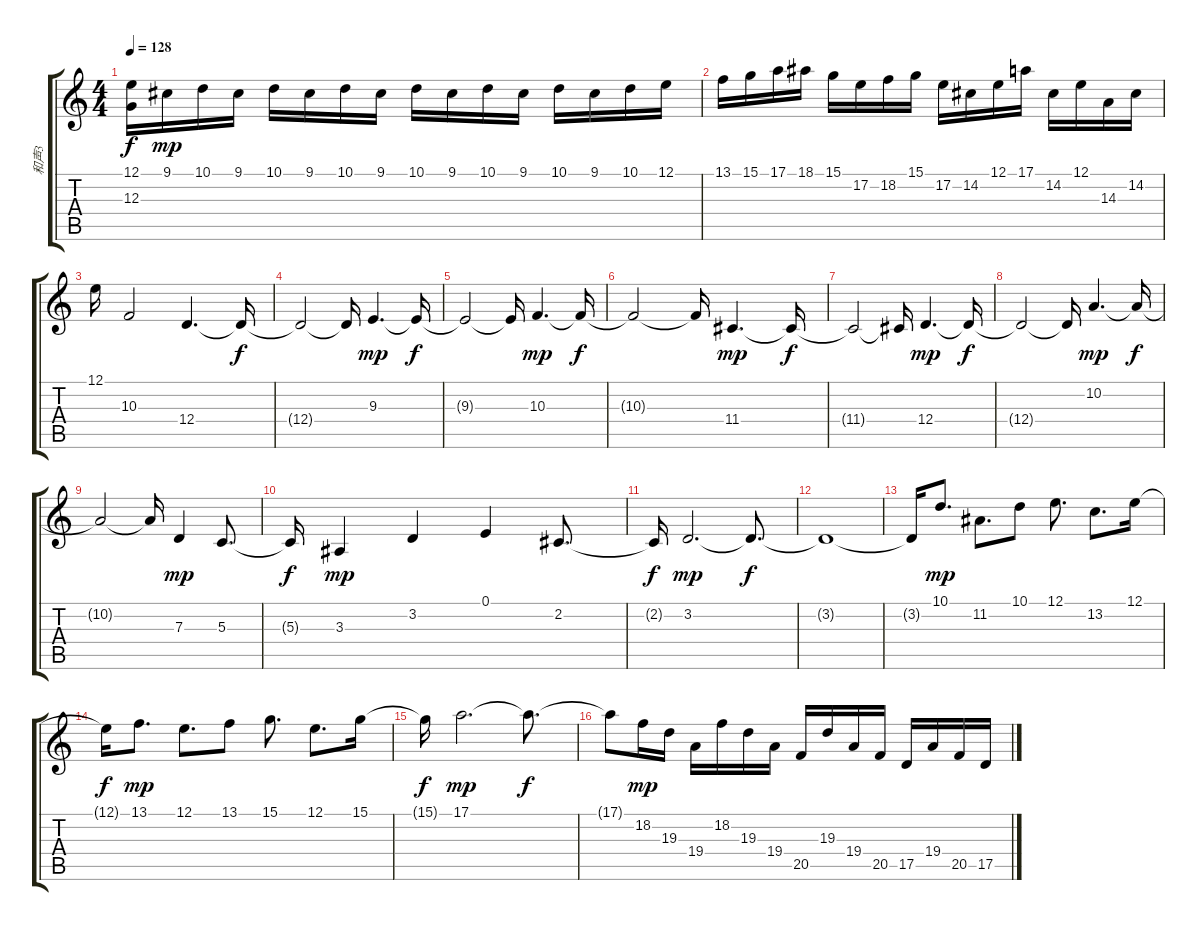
\track ("和声3" "和声3") {instrument brasssection}
\staff {score tabs}
\tuning (E4 B3 G3 D3 A2 E2) {hide}
\ts (4 4)
\tempo 128
\clef g2
\ks c
(12.1{t} 12.3{t}).16{dy f} 9.1.16{dy mp instrument stringensemble1} 10.1.16 9.1.16 10.1.16 9.1.16 10.1.16 9.1.16 10.1.16 9.1.16 10.1.16 9.1.16 10.1.16 9.1.16 10.1.16 12.1.16 |
13.1.16 15.1.16 17.1.16 18.1.16 15.1.16 17.2.16 18.2.16 15.1.16 17.2.16 14.2.16 12.1.16 17.1.16 14.2.16 12.1.16 14.3.16 14.2.16 |
12.1.16 10.3.2 12.4.4{d} 12.4{t}.16{dy f} |
12.4{t}.2 12.4{t}.16 9.3.4{d dy mp} 9.3{t}.16{dy f} |
9.3{t}.2 9.3{t}.16 10.3.4{d dy mp} 10.3{t}.16{dy f} |
10.3{t}.2 10.3{t}.16 11.4.4{d dy mp} 11.4{t}.16{dy f} |
11.4{t}.2 11.4{t}.16 12.4.4{d dy mp} 12.4{t}.16{dy f} |
12.4{t}.2 12.4{t}.16 10.2.4{d dy mp} 10.2{t}.16{dy f} |
10.2{t}.2 10.2{t}.16 7.3.4{dy mp} 5.3.8{d} |
5.3{t}.16{dy f} 3.3.4{dy mp} 3.2.4 0.1.4 2.2.8{d} |
2.2{t}.16{dy f} 3.2.2{d dy mp} 3.2{t}.8{d dy f} |
3.2{t}.1 |
3.2{t}.16 10.1.8{d dy mp} 11.2.8{d} 10.1.8 12.1.8{d} 13.2.8{d} 12.1.16 |
12.1{t}.16{dy f} 13.1.8{d dy mp} 12.1.8{d} 13.1.8 15.1.8{d} 12.1.8{d} 15.1.16 |
15.1{t}.16{dy f} 17.1.2{d dy mp} 17.1{t}.8{d dy f} |
17.1{t}.8 18.2.16{dy mp} 19.3.16 19.4.16 18.2.16 19.3.16 19.4.16 20.5.16 19.3.16 19.4.16 20.5.16 17.5.16 19.4.16 20.5.16 17.5.16
